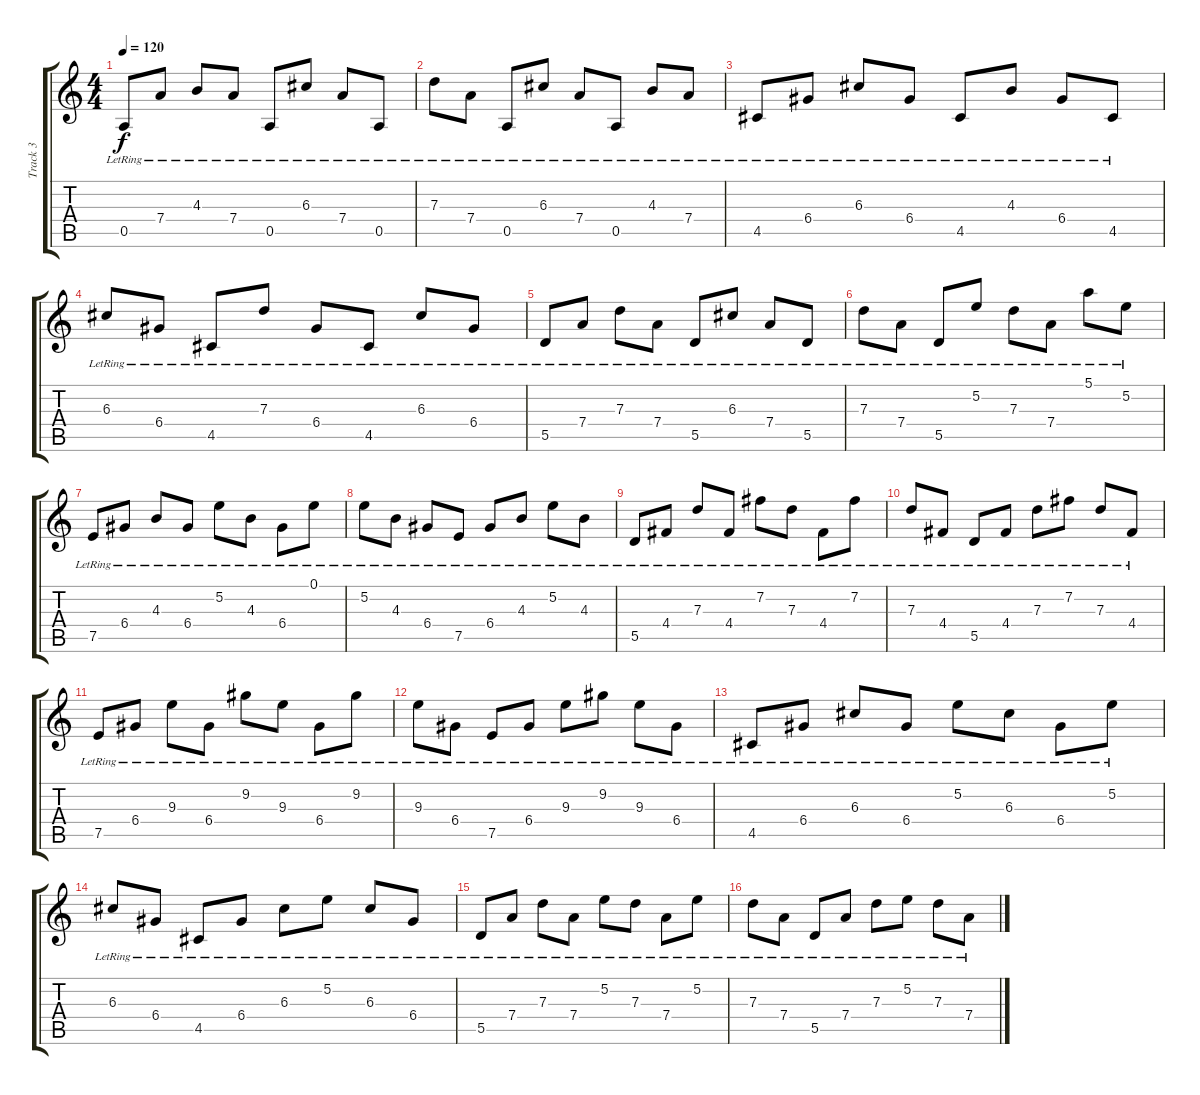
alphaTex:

\track ("Track 3" "Track 3") {instrument acousticguitarsteel}
\staff {score tabs}
\tuning (E4 B3 G3 D3 A2 E2) {hide}
\ts (4 4)
\tempo 120
\clef g2
\ks c
0.5{lr}.8{dy f} 7.4{lr}.8 4.3{lr}.8 7.4{lr}.8 0.5{lr}.8 6.3{lr}.8 7.4{lr}.8 0.5{lr}.8 |
7.3{lr}.8 7.4{lr}.8 0.5{lr}.8 6.3{lr}.8 7.4{lr}.8 0.5{lr}.8 4.3{lr}.8 7.4{lr}.8 |
4.5{lr}.8 6.4{lr}.8 6.3{lr}.8 6.4{lr}.8 4.5{lr}.8 4.3{lr}.8 6.4{lr}.8 4.5{lr}.8 |
6.3{lr}.8 6.4{lr}.8 4.5{lr}.8 7.3{lr}.8 6.4{lr}.8 4.5{lr}.8 6.3{lr}.8 6.4{lr}.8 |
5.5{lr}.8 7.4{lr}.8 7.3{lr}.8 7.4{lr}.8 5.5{lr}.8 6.3{lr}.8 7.4{lr}.8 5.5{lr}.8 |
7.3{lr}.8 7.4{lr}.8 5.5{lr}.8 5.2{lr}.8 7.3{lr}.8 7.4{lr}.8 5.1{lr}.8 5.2{lr}.8 |
7.5{lr}.8 6.4{lr}.8 4.3{lr}.8 6.4{lr}.8 5.2{lr}.8 4.3{lr}.8 6.4{lr}.8 0.1{lr}.8 |
5.2{lr}.8 4.3{lr}.8 6.4{lr}.8 7.5{lr}.8 6.4{lr}.8 4.3{lr}.8 5.2{lr}.8 4.3{lr}.8 |
5.5{lr}.8 4.4{lr}.8 7.3{lr}.8 4.4{lr}.8 7.2{lr}.8 7.3{lr}.8 4.4{lr}.8 7.2{lr}.8 |
7.3{lr}.8 4.4{lr}.8 5.5{lr}.8 4.4{lr}.8 7.3{lr}.8 7.2{lr}.8 7.3{lr}.8 4.4{lr}.8 |
7.5{lr}.8 6.4{lr}.8 9.3{lr}.8 6.4{lr}.8 9.2{lr}.8 9.3{lr}.8 6.4{lr}.8 9.2{lr}.8 |
9.3{lr}.8 6.4{lr}.8 7.5{lr}.8 6.4{lr}.8 9.3{lr}.8 9.2{lr}.8 9.3{lr}.8 6.4{lr}.8 |
4.5{lr}.8 6.4{lr}.8 6.3{lr}.8 6.4{lr}.8 5.2{lr}.8 6.3{lr}.8 6.4{lr}.8 5.2{lr}.8 |
6.3{lr}.8 6.4{lr}.8 4.5{lr}.8 6.4{lr}.8 6.3{lr}.8 5.2{lr}.8 6.3{lr}.8 6.4{lr}.8 |
5.5{lr}.8 7.4{lr}.8 7.3{lr}.8 7.4{lr}.8 5.2{lr}.8 7.3{lr}.8 7.4{lr}.8 5.2{lr}.8 |
7.3{lr}.8 7.4{lr}.8 5.5{lr}.8 7.4{lr}.8 7.3{lr}.8 5.2{lr}.8 7.3{lr}.8 7.4{lr}.8
